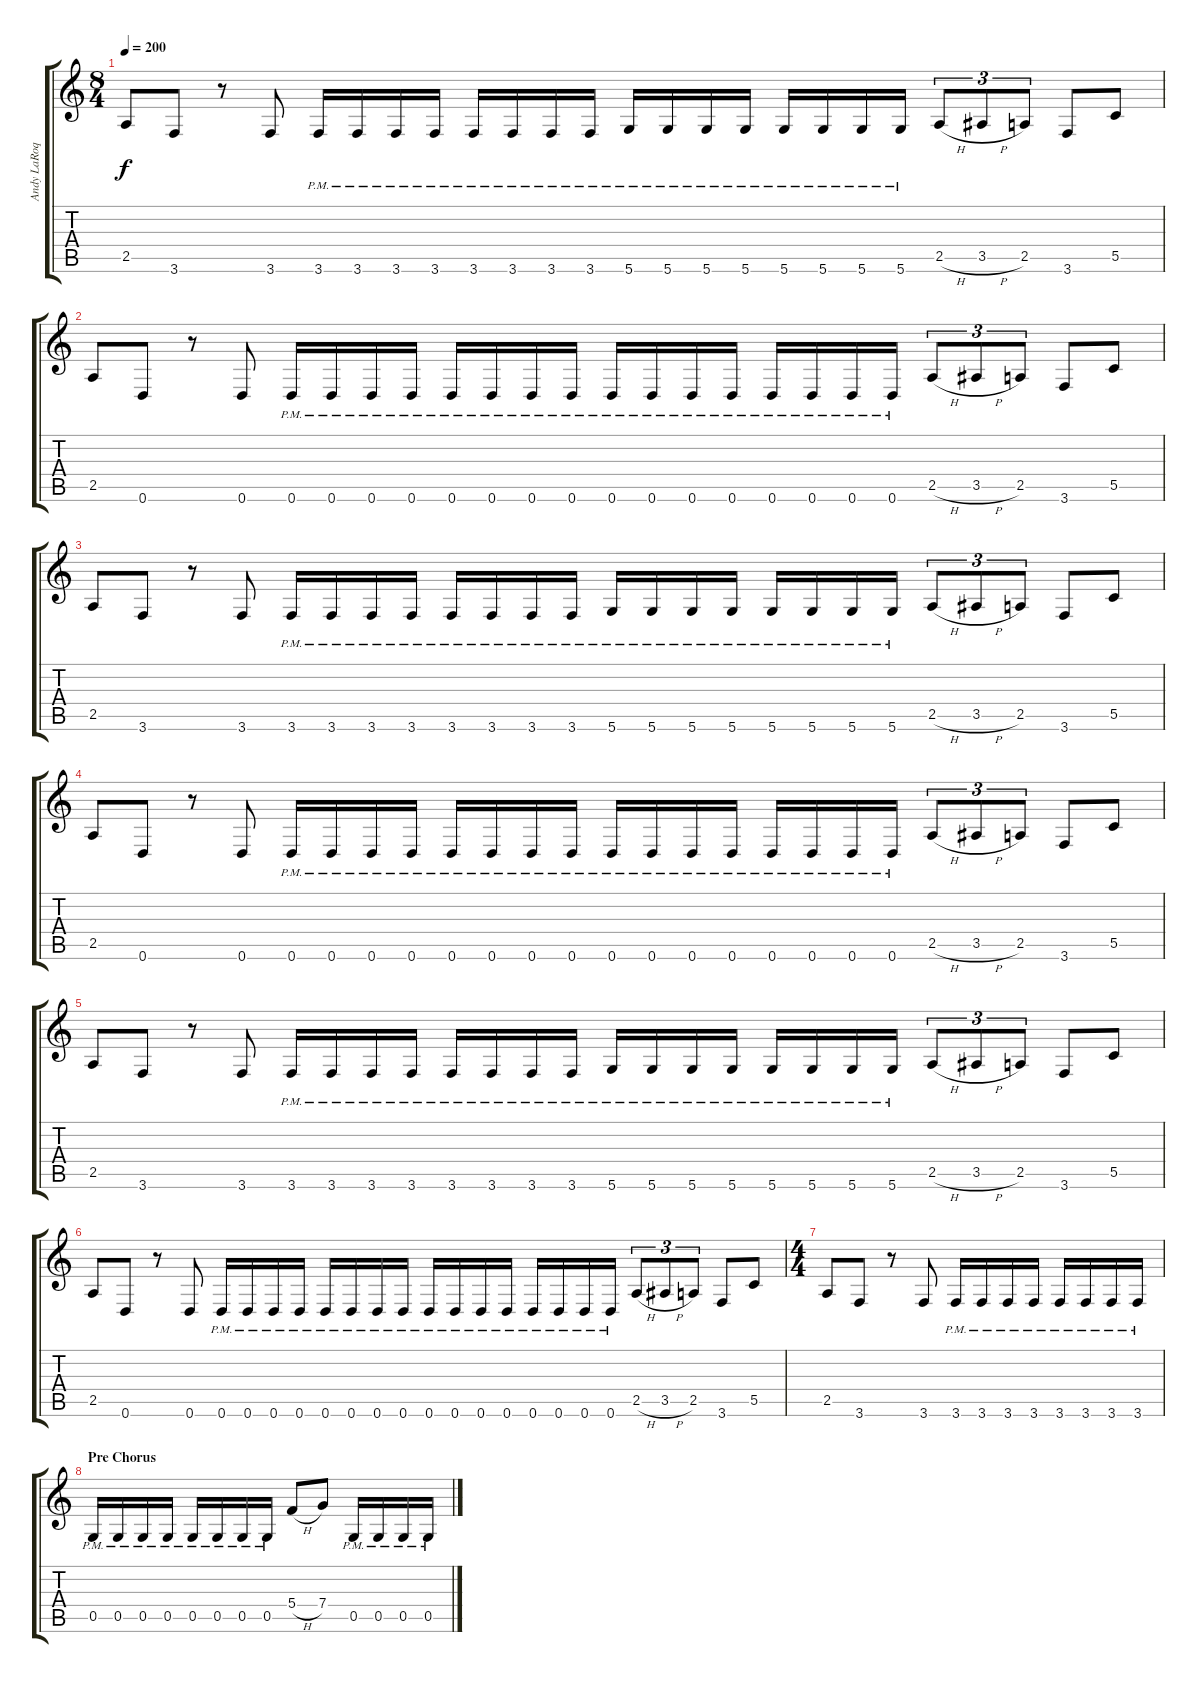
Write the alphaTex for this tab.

\track ("Andy LaRoque" "Andy LaRoq") {instrument distortionguitar}
\staff {score tabs}
\tuning (D4 A3 F3 C3 G2 D2) {hide}
\ts (8 4)
\tempo 200
\clef g2
\ks c
2.5.8{dy f} 3.6.8 r.8 3.6.8 3.6{pm}.16 3.6{pm}.16 3.6{pm}.16 3.6{pm}.16 3.6{pm}.16 3.6{pm}.16 3.6{pm}.16 3.6{pm}.16 5.6{pm}.16 5.6{pm}.16 5.6{pm}.16 5.6{pm}.16 5.6{pm}.16 5.6{pm}.16 5.6{pm}.16 5.6{pm}.16 2.5{h}.8{tu (3 2)} 3.5{h}.8{tu (3 2)} 2.5.8{tu (3 2)} 3.6.8 5.5.8 |
2.5.8 0.6.8 r.8 0.6.8 0.6{pm}.16 0.6{pm}.16 0.6{pm}.16 0.6{pm}.16 0.6{pm}.16 0.6{pm}.16 0.6{pm}.16 0.6{pm}.16 0.6{pm}.16 0.6{pm}.16 0.6{pm}.16 0.6{pm}.16 0.6{pm}.16 0.6{pm}.16 0.6{pm}.16 0.6{pm}.16 2.5{h}.8{tu (3 2)} 3.5{h}.8{tu (3 2)} 2.5.8{tu (3 2)} 3.6.8 5.5.8 |
2.5.8 3.6.8 r.8 3.6.8 3.6{pm}.16 3.6{pm}.16 3.6{pm}.16 3.6{pm}.16 3.6{pm}.16 3.6{pm}.16 3.6{pm}.16 3.6{pm}.16 5.6{pm}.16 5.6{pm}.16 5.6{pm}.16 5.6{pm}.16 5.6{pm}.16 5.6{pm}.16 5.6{pm}.16 5.6{pm}.16 2.5{h}.8{tu (3 2)} 3.5{h}.8{tu (3 2)} 2.5.8{tu (3 2)} 3.6.8 5.5.8 |
2.5.8 0.6.8 r.8 0.6.8 0.6{pm}.16 0.6{pm}.16 0.6{pm}.16 0.6{pm}.16 0.6{pm}.16 0.6{pm}.16 0.6{pm}.16 0.6{pm}.16 0.6{pm}.16 0.6{pm}.16 0.6{pm}.16 0.6{pm}.16 0.6{pm}.16 0.6{pm}.16 0.6{pm}.16 0.6{pm}.16 2.5{h}.8{tu (3 2)} 3.5{h}.8{tu (3 2)} 2.5.8{tu (3 2)} 3.6.8 5.5.8 |
2.5.8 3.6.8 r.8 3.6.8 3.6{pm}.16 3.6{pm}.16 3.6{pm}.16 3.6{pm}.16 3.6{pm}.16 3.6{pm}.16 3.6{pm}.16 3.6{pm}.16 5.6{pm}.16 5.6{pm}.16 5.6{pm}.16 5.6{pm}.16 5.6{pm}.16 5.6{pm}.16 5.6{pm}.16 5.6{pm}.16 2.5{h}.8{tu (3 2)} 3.5{h}.8{tu (3 2)} 2.5.8{tu (3 2)} 3.6.8 5.5.8 |
2.5.8 0.6.8 r.8 0.6.8 0.6{pm}.16 0.6{pm}.16 0.6{pm}.16 0.6{pm}.16 0.6{pm}.16 0.6{pm}.16 0.6{pm}.16 0.6{pm}.16 0.6{pm}.16 0.6{pm}.16 0.6{pm}.16 0.6{pm}.16 0.6{pm}.16 0.6{pm}.16 0.6{pm}.16 0.6{pm}.16 2.5{h}.8{tu (3 2)} 3.5{h}.8{tu (3 2)} 2.5.8{tu (3 2)} 3.6.8 5.5.8 |
\ts (4 4)
2.5.8 3.6.8 r.8 3.6.8 3.6{pm}.16 3.6{pm}.16 3.6{pm}.16 3.6{pm}.16 3.6{pm}.16 3.6{pm}.16 3.6{pm}.16 3.6{pm}.16 |
\section ("" "Pre Chorus")
0.5{pm}.16 0.5{pm}.16 0.5{pm}.16 0.5{pm}.16 0.5{pm}.16 0.5{pm}.16 0.5{pm}.16 0.5{pm}.16 5.4{h}.8 7.4.8 0.5{pm}.16 0.5{pm}.16 0.5{pm}.16 0.5{pm}.16
